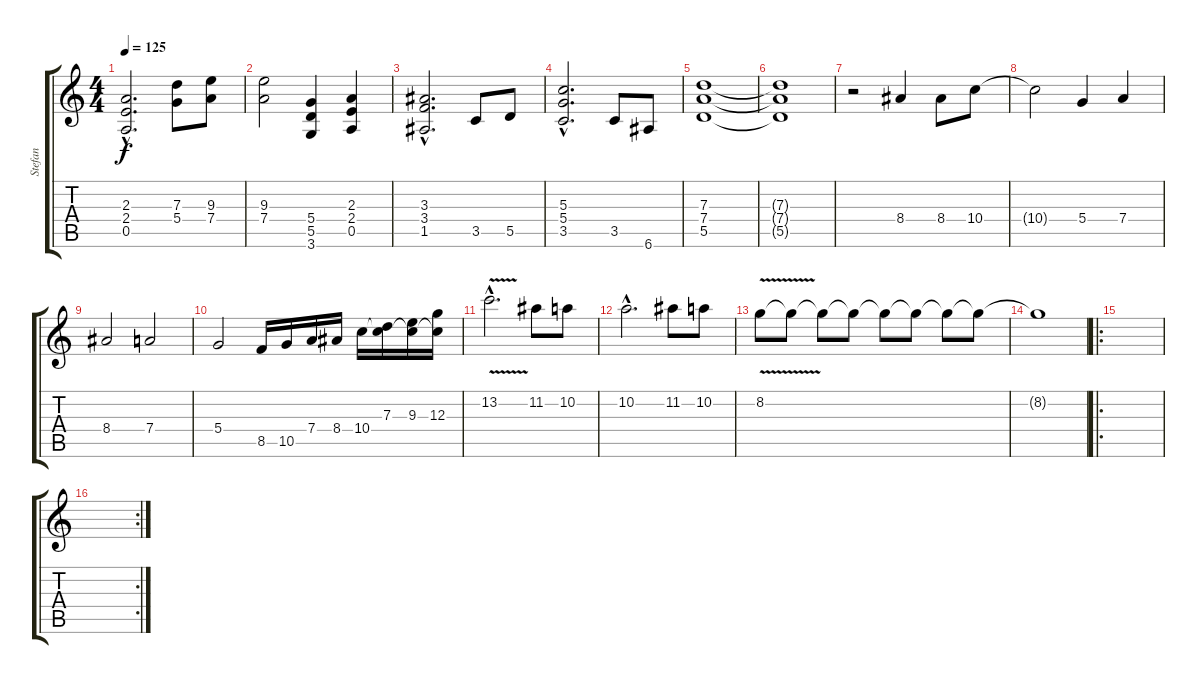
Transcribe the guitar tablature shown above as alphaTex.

\track ("Stefan" "Stefan") {instrument distortionguitar}
\staff {score tabs}
\tuning (E4 B3 G3 D3 A2 E2) {hide}
\ts (4 4)
\tempo 125
\clef g2
\ks c
(2.3{hac} 2.4{hac} 0.5{hac}).2{d dy f} (7.3 5.4).8 (9.3 7.4).8 |
(9.3 7.4).2 (5.4 5.5 3.6).4 (2.3 2.4 0.5).4 |
(3.3{hac} 3.4{hac} 1.5{hac}).2{d} 3.5.8 5.5.8 |
(5.3{hac} 5.4{hac} 3.5{hac}).2{d} 3.5.8 6.6.8 |
(7.3 7.4 5.5).1 |
(7.3{t} 7.4{t} 5.5{t}).1 |
r.2 8.4.4 8.4.8 10.4.8 |
10.4{t}.2 5.4.4 7.4.4 |
8.4.2 7.4.2 |
5.4.2 8.5.16 10.5.16 7.4.16 8.4.16 10.4.16 (7.3 10.4{t}).16 (9.3 10.4{t}).16 (12.3 10.4{t}).16 |
13.2{v hac}.2{d} 11.2.8 10.2.8 |
10.2{hac}.2{d} 11.2.8 10.2.8 |
8.2{v}.8 8.2{t}.8 8.2{t}.8 8.2{t}.8 8.2{t}.8 8.2{t}.8 8.2{t}.8 8.2{t}.8 |
8.2{t}.1 |
\ro
|
\rc 2
